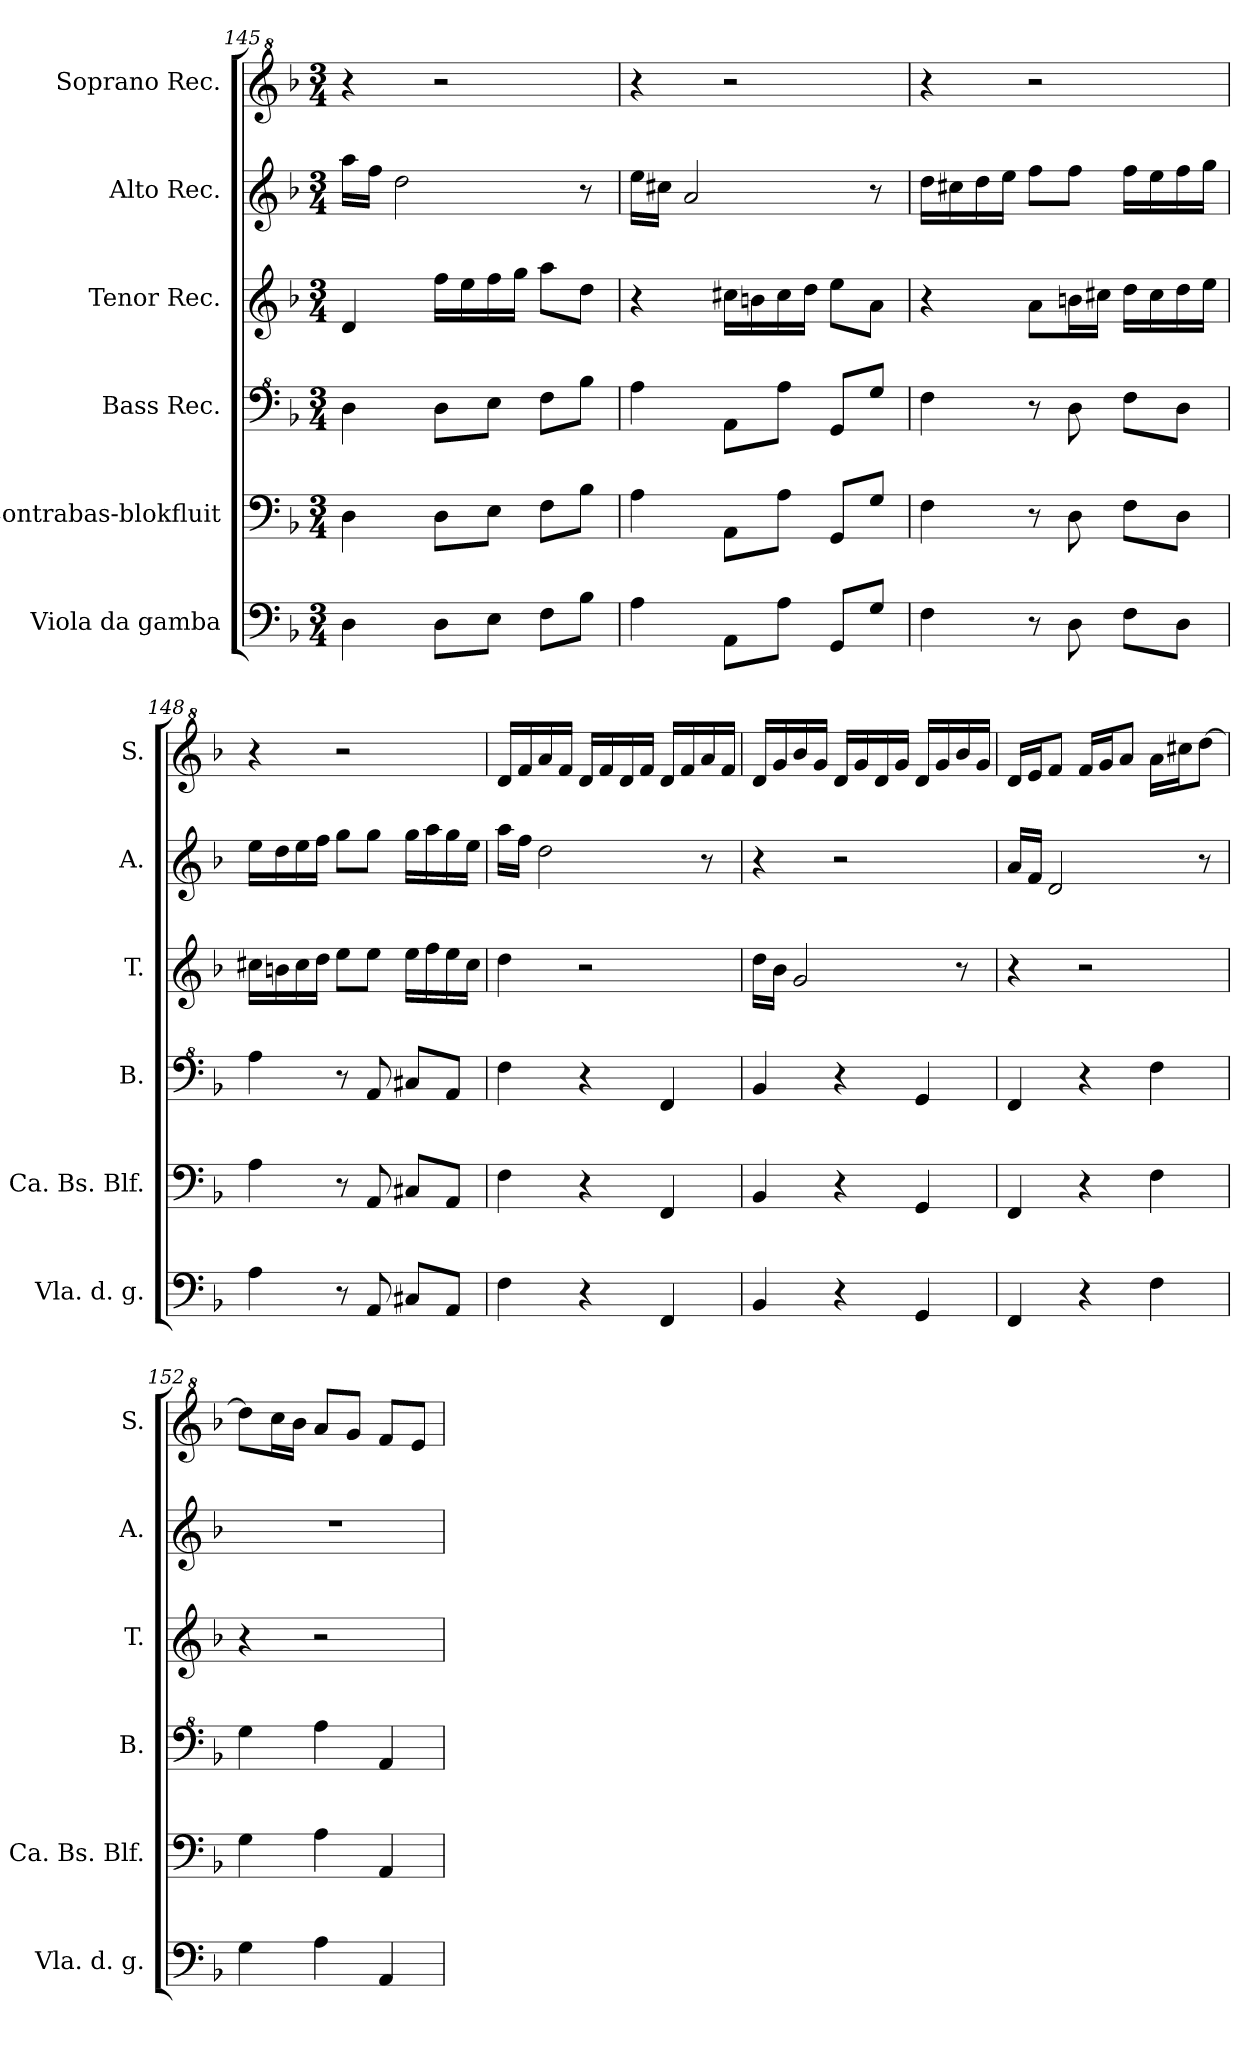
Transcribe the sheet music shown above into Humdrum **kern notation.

**kern	**kern	**kern	**kern	**kern	**kern
*part6	*part5	*part4	*part3	*part2	*part1
*staff6	*staff5	*staff4	*staff3	*staff2	*staff1
*I"Viola da gamba	*I"Contrabas-blokfluit	*I"Bass Rec.	*I"Tenor Rec.	*I"Alto Rec.	*I"Soprano Rec.
*I'Vla. d. g.	*I'Ca. Bs. Blf.	*I'B.	*I'T.	*I'A.	*I'S.
*clefF4	*clefF4	*clefF^4	*clefG2	*clefG2	*clefG^2
*k[b-]	*k[b-]	*k[b-]	*k[b-]	*k[b-]	*k[b-]
*M3/4	*M3/4	*M3/4	*M3/4	*M3/4	*M3/4
=145	=145	=145	=145	=145	=145
4D\	4D\	4d\	4d/	16aa\LL	4r
.	.	.	.	16ff\JJ	.
.	.	.	.	2dd\	.
8D\L	8D\L	8d\L	16ff\LL	.	2r
.	.	.	16ee\	.	.
8E\J	8E\J	8e\J	16ff\	.	.
.	.	.	16gg\JJ	.	.
8F\L	8F\L	8f\L	8aa\L	.	.
8B-\J	8B-\J	8b-\J	8dd\J	8r	.
=146	=146	=146	=146	=146	=146
4A\	4A\	4a\	4r	16ee\LL	4r
.	.	.	.	16cc#X\JJ	.
.	.	.	.	2a/	.
8AA\L	8AA\L	8A\L	16cc#X\LL	.	2r
.	.	.	16bn\	.	.
8A\J	8A\J	8a\J	16cc#\	.	.
.	.	.	16dd\JJ	.	.
8GG/L	8GG/L	8G/L	8ee\L	.	.
8G/J	8G/J	8g/J	8a\J	8r	.
=147	=147	=147	=147	=147	=147
4F\	4F\	4f\	4r	16dd\LL	4r
.	.	.	.	16cc#X\	.
.	.	.	.	16dd\	.
.	.	.	.	16ee\JJ	.
8r	8r	8r	8a\L	8ff\L	2r
8D\	8D\	8d\	16bn\L	8ff\J	.
.	.	.	16cc#X\JJ	.	.
8F\L	8F\L	8f\L	16dd\LL	16ff\LL	.
.	.	.	16cc#\	16ee\	.
8D\J	8D\J	8d\J	16dd\	16ff\	.
.	.	.	16ee\JJ	16gg\JJ	.
!!LO:LB:g=z
=148	=148	=148	=148	=148	=148
4A\	4A\	4a\	16cc#X\LL	16ee\LL	4r
.	.	.	16bn\	16dd\	.
.	.	.	16cc#\	16ee\	.
.	.	.	16dd\JJ	16ff\JJ	.
8r	8r	8r	8ee\L	8gg\L	2r
8AA/	8AA/	8A/	8ee\J	8gg\J	.
8C#X/L	8C#X/L	8c#X/L	16ee\LL	16gg\LL	.
.	.	.	16ff\	16aa\	.
8AA/J	8AA/J	8A/J	16ee\	16gg\	.
.	.	.	16cc#\JJ	16ee\JJ	.
=149	=149	=149	=149	=149	=149
4F\	4F\	4f\	4dd\	16aa\LL	16dd/LL
.	.	.	.	16ff\JJ	16ff/
.	.	.	.	2dd\	16aa/
.	.	.	.	.	16ff/JJ
4r	4r	4r	2r	.	16dd/LL
.	.	.	.	.	16ff/
.	.	.	.	.	16dd/
.	.	.	.	.	16ff/JJ
4FF/	4FF/	4F/	.	.	16dd/LL
.	.	.	.	.	16ff/
.	.	.	.	8r	16aa/
.	.	.	.	.	16ff/JJ
=150	=150	=150	=150	=150	=150
4BB-/	4BB-/	4B-/	16dd\LL	4r	16dd/LL
.	.	.	16b-\JJ	.	16gg/
.	.	.	2g/	.	16bb-/
.	.	.	.	.	16gg/JJ
4r	4r	4r	.	2r	16dd/LL
.	.	.	.	.	16gg/
.	.	.	.	.	16dd/
.	.	.	.	.	16gg/JJ
4GG/	4GG/	4G/	.	.	16dd/LL
.	.	.	.	.	16gg/
.	.	.	8r	.	16bb-/
.	.	.	.	.	16gg/JJ
=151	=151	=151	=151	=151	=151
4FF/	4FF/	4F/	4r	16a/LL	16dd/LL
.	.	.	.	16f/JJ	16ee/J
.	.	.	.	2d/	8ff/J
4r	4r	4r	2r	.	16ff/LL
.	.	.	.	.	16gg/J
.	.	.	.	.	8aa/J
4F\	4F\	4f\	.	.	16aa\LL
.	.	.	.	.	16ccc#X\J
.	.	.	.	8r	[8ddd\J
=152	=152	=152	=152	=152	=152
4G\	4G\	4g\	4r	2.r	8ddd\L]
.	.	.	.	.	16ccc\L
.	.	.	.	.	16bb-\JJ
4A\	4A\	4a\	2r	.	8aa/L
.	.	.	.	.	8gg/J
4AA/	4AA/	4A/	.	.	8ff/L
.	.	.	.	.	8ee/J
=	=	=	=	=	=
*-	*-	*-	*-	*-	*-
